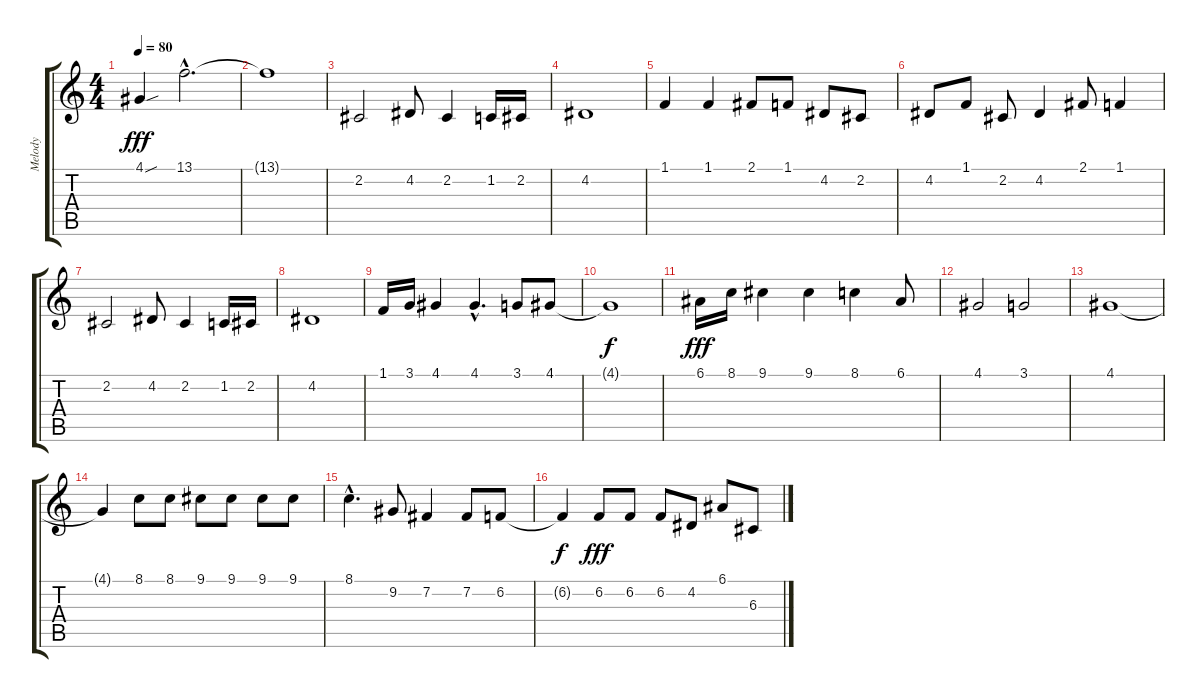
\track ("Melody" "Melody") {instrument flute}
\staff {score tabs}
\tuning (E4 B3 G3 D3 A2 E2) {hide}
\ts (4 4)
\tempo 80
\clef g2
\ks c
4.1{sou}.4{dy fff} 13.1{hac}.2{d} |
13.1{t}.1 |
2.2.2 4.2.8 2.2.4 1.2.16 2.2.16 |
4.2.1 |
1.1.4 1.1.4 2.1.8 1.1.8 4.2.8 2.2.8 |
4.2.8 1.1.8 2.2.8 4.2.4 2.1.8 1.1.4 |
2.2.2 4.2.8 2.2.4 1.2.16 2.2.16 |
4.2.1 |
1.1.16 3.1.16 4.1.4 4.1{hac}.4{d} 3.1.8 4.1.8 |
4.1{t}.1{dy f} |
6.1.16{dy fff} 8.1.16 9.1.4 9.1.4 8.1.4 6.1.8 |
4.1.2 3.1.2 |
4.1.1 |
4.1{t}.4 8.1.8 8.1.8 9.1.8 9.1.8 9.1.8 9.1.8 |
8.1{hac}.4{d} 9.2.8 7.2.4 7.2.8 6.2.8 |
6.2{t}.4{dy f} 6.2.8{dy fff} 6.2.8 6.2.8 4.2.8 6.1.8 6.3.8
